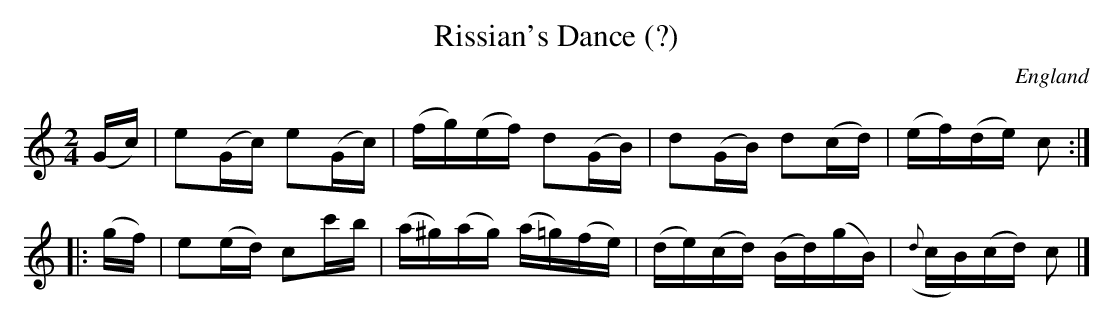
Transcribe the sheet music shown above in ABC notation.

X:1
T:Rissian's Dance (?)
L:1/16
M:2/4
O:England
K:C
(Gc) |\
e2(Gc) e2(Gc) | (fg)(ef) d2(GB) | d2(GB) d2(cd) | (ef)(de) c2 ::
(gf) |\
e2(ed) c2c'b | (a^g)(ag) (a=g)(fe) |\
(de)(cd) (Bd)(gB) | ({d}cB)(cd) c2 |]
